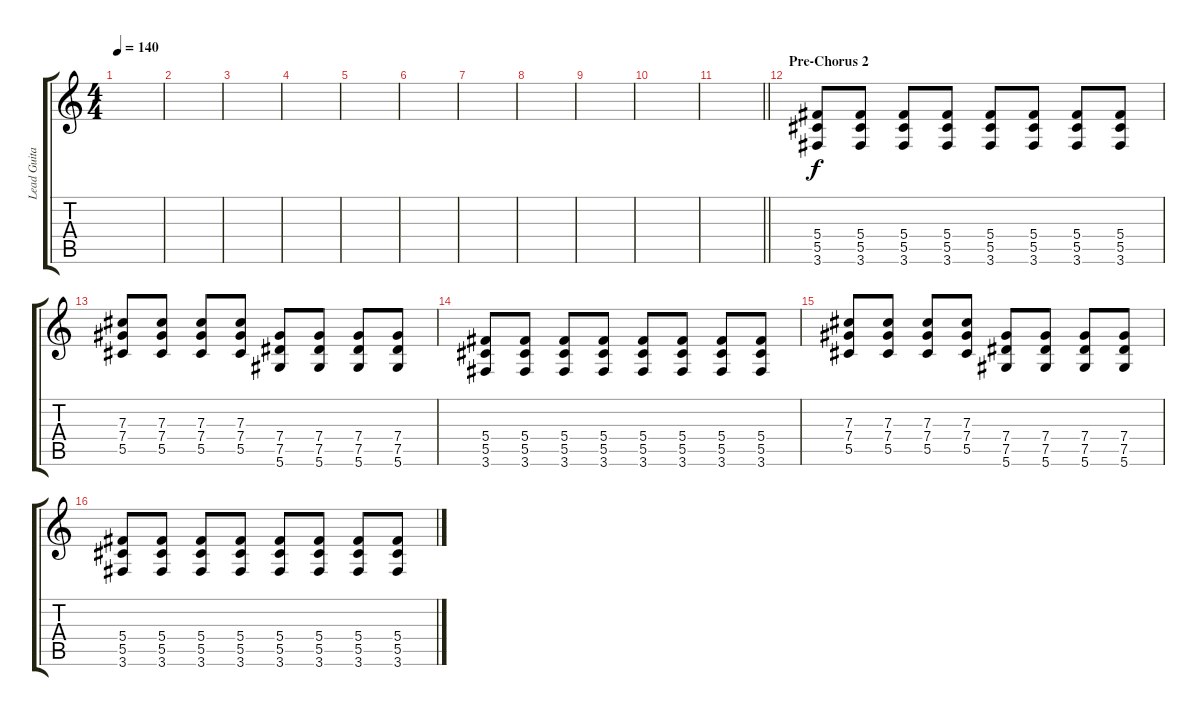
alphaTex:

\track ("Lead Guitar" "Lead Guita") {instrument overdrivenguitar}
\staff {score tabs}
\tuning (Eb4 Bb3 Gb3 Db3 Ab2 Eb2) {hide}
\ts (4 4)
\tempo 140
\clef g2
\ks c
|
|
|
|
|
|
|
|
|
|
\barLineRight lightlight
|
\section ("" "Pre-Chorus 2")
(5.4 5.5 3.6).8 (5.4 5.5 3.6).8 (5.4 5.5 3.6).8 (5.4 5.5 3.6).8 (5.4 5.5 3.6).8 (5.4 5.5 3.6).8 (5.4 5.5 3.6).8 (5.4 5.5 3.6).8 |
(7.3 7.4 5.5).8 (7.3 7.4 5.5).8 (7.3 7.4 5.5).8 (7.3 7.4 5.5).8 (7.4 7.5 5.6).8 (7.4 7.5 5.6).8 (7.4 7.5 5.6).8 (7.4 7.5 5.6).8 |
(5.4 5.5 3.6).8 (5.4 5.5 3.6).8 (5.4 5.5 3.6).8 (5.4 5.5 3.6).8 (5.4 5.5 3.6).8 (5.4 5.5 3.6).8 (5.4 5.5 3.6).8 (5.4 5.5 3.6).8 |
(7.3 7.4 5.5).8 (7.3 7.4 5.5).8 (7.3 7.4 5.5).8 (7.3 7.4 5.5).8 (7.4 7.5 5.6).8 (7.4 7.5 5.6).8 (7.4 7.5 5.6).8 (7.4 7.5 5.6).8 |
(5.4 5.5 3.6).8 (5.4 5.5 3.6).8 (5.4 5.5 3.6).8 (5.4 5.5 3.6).8 (5.4 5.5 3.6).8 (5.4 5.5 3.6).8 (5.4 5.5 3.6).8 (5.4 5.5 3.6).8
